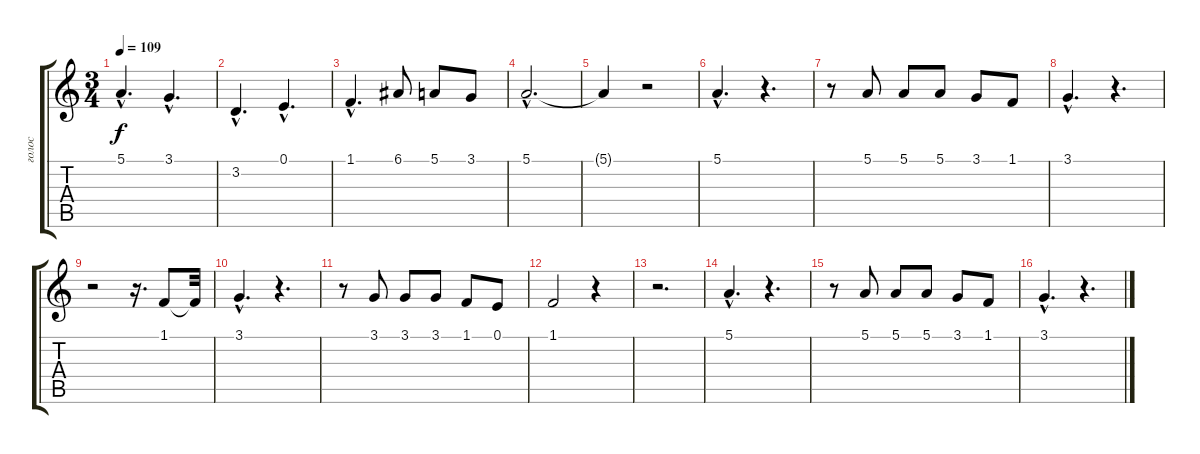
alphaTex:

\track ("голос" "голос") {instrument fx5brightness}
\staff {score tabs}
\tuning (E4 B3 G3 D3 A2 E2) {hide}
\ts (3 4)
\tempo 109
\clef g2
\ks c
5.1{hac}.4{d dy f} 3.1{hac}.4{d} |
3.2{hac}.4{d} 0.1{hac}.4{d} |
1.1{hac}.4{d} 6.1.8 5.1.8 3.1.8 |
5.1{hac}.2{d} |
5.1{t}.4 r.2 |
5.1{hac}.4{d} r.4{d} |
r.8 5.1.8 5.1.8 5.1.8 3.1.8 1.1.8 |
3.1{hac}.4{d} r.4{d} |
r.2 r.16{d} 1.1.8 1.1{t}.32 |
3.1{hac}.4{d} r.4{d} |
r.8 3.1.8 3.1.8 3.1.8 1.1.8 0.1.8 |
1.1.2 r.4 |
r.2{d} |
5.1{hac}.4{d} r.4{d} |
r.8 5.1.8 5.1.8 5.1.8 3.1.8 1.1.8 |
3.1{hac}.4{d} r.4{d}
